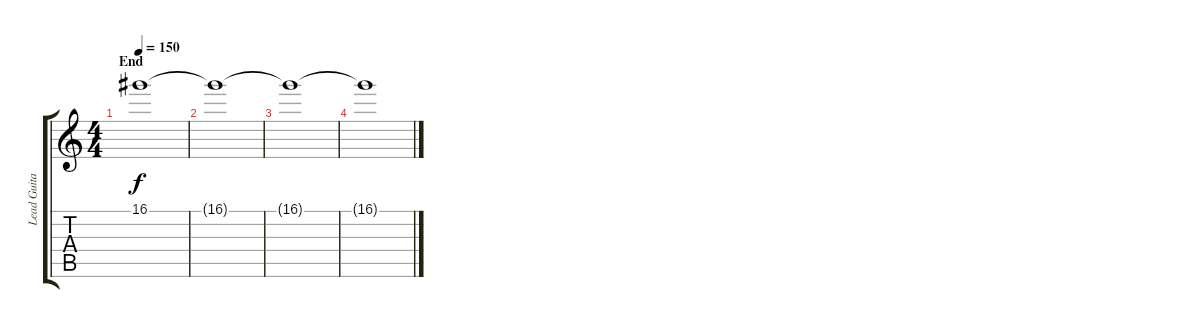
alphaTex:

\track ("Lead Guitar" "Lead Guita") {instrument overdrivenguitar}
\staff {score tabs}
\tuning (E4 B3 G3 D3 A2 E2) {hide}
\ts (4 4)
\section ("" "End")
\tempo 150
\clef g2
\ks c
16.1.1{dy f} |
16.1{t}.1 |
16.1{t}.1 |
16.1{t}.1
